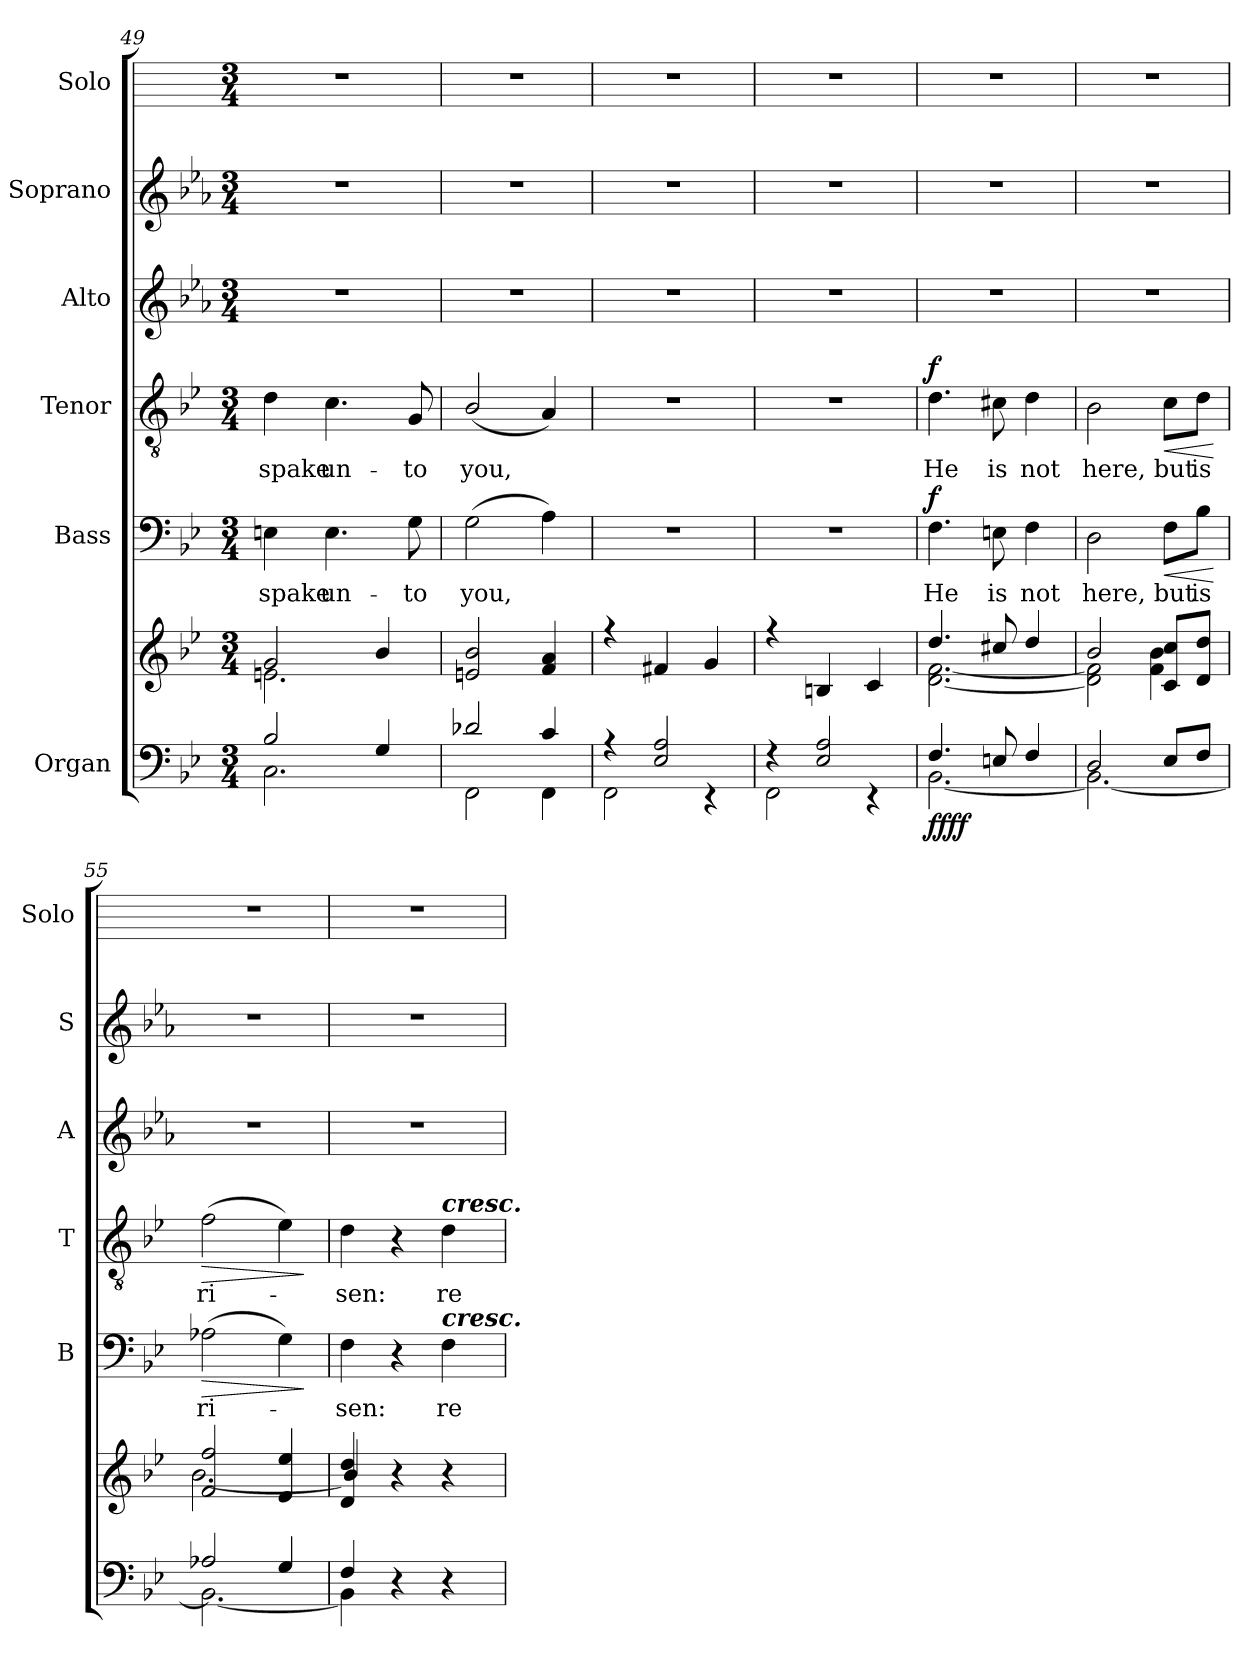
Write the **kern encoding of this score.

**kern	**kern	**dynam	**kern	**text	**dynam	**kern	**text	**dynam	**kern	**kern	**kern
*part6	*part6	*part6	*part5	*part5	*part5	*part4	*part4	*part4	*part3	*part2	*part1
*staff7	*staff6	*staff6/7	*staff5	*staff5	*staff5	*staff4	*staff4	*staff4	*staff3	*staff2	*staff1
*I"Organ	*	*	*I"Bass	*	*	*I"Tenor	*	*	*I"Alto	*I"Soprano	*I"Solo
*	*	*	*I'B	*	*	*I'T	*	*	*I'A	*I'S	*I'Solo
*clefF4	*clefG2	*	*clefF4	*	*	*clefGv2	*	*	*clefG2	*clefG2	*
*k[b-e-]	*k[b-e-]	*	*k[b-e-]	*	*	*k[b-e-]	*	*	*k[b-e-a-]	*k[b-e-a-]	*
*B-:	*B-:	*	*B-:	*	*	*B-:	*	*	*E-:	*E-:	*
*M3/4	*M3/4	*	*M3/4	*	*	*M3/4	*	*	*M3/4	*M3/4	*M3/4
=49	=49	=49	=49	=49	=49	=49	=49	=49	=49	=49	=49
*^	*^	*	*	*	*	*	*	*	*	*	*
!	!	!	!	!	!	!LO:LY:b	!	!	!LO:LY:b	!	!	!	!
2B-/	2.C\	2g	2.en\	.	4En	spake	.	4d	spake	.	2.r	2.r	2.r
!	!	!	!	!	!	!LO:LY:b	!	!	!LO:LY:b	!	!	!	!
.	.	.	.	.	4.E	un-	.	4.c	un-	.	.	.	.
4G/	.	4b-/	.	.	.	.	.	.	.	.	.	.	.
!	!	!	!	!	!	!LO:LY:b	!	!	!LO:LY:b	!	!	!	!
.	.	.	.	.	8G	-to	.	8G	-to	.	.	.	.
=50	=50	=50	=50	=50	=50	=50	=50	=50	=50	=50	=50	=50	=50
!	!	!	!	!	!	!LO:LY:b	!	!	!LO:LY:b	!	!	!	!
2d-X/	2FF\	2en 2b-	2.ryy	.	(>2G\	you,	.	(<2B-/	you,	.	2.r	2.r	2.r
4c/	4FF\	4f 4a	.	.	4A)	.	.	4A)	.	.	.	.	.
=51	=51	=51	=51	=51	=51	=51	=51	=51	=51	=51	=51	=51	=51
!	!	!	!	!	!LO:N:vis=1	!	!	!LO:N:vis=1	!	!	!	!	!
4r	2FF\	4r	2.ryy	.	2.r	.	.	2.r	.	.	2.r	2.r	2.r
2E-/ 2A/	.	4f#X	.	.	.	.	.	.	.	.	.	.	.
.	4r	4g	.	.	.	.	.	.	.	.	.	.	.
=52	=52	=52	=52	=52	=52	=52	=52	=52	=52	=52	=52	=52	=52
!	!	!	!	!	!LO:N:vis=1	!	!	!LO:N:vis=1	!	!	!	!	!
4r	2FF\	4r	2.ryy	.	2.r	.	.	2.r	.	.	2.r	2.r	2.r
2E-/ 2A/	.	4Bn	.	.	.	.	.	.	.	.	.	.	.
.	4r	4c	.	.	.	.	.	.	.	.	.	.	.
=53	=53	=53	=53	=53	=53	=53	=53	=53	=53	=53	=53	=53	=53
!	!	!	!	!LO:DY:b=2	!	!LO:LY:b	!	!	!LO:LY:b	!	!	!	!
!	!	!	!	!LO:DY:n=1:b=2	!	!	!	!	!	!	!	!	!
!	!	!	!	!LO:DY:n=2:b	!	!	!	!	!	!	!	!	!
!	!	!	!	!LO:DY:n=3:b	!	!	!LO:DY:b	!	!	!LO:DY:b	!	!	!
4.F/	[2.BB-\	4.dd/	[2.d\ [2.f\	f f f f	4.F	He	f	4.d	He	f	2.r	2.r	2.r
!	!	!	!	!	!	!LO:LY:b	!	!	!LO:LY:b	!	!	!	!
8En/	.	8cc#X/	.	.	8En	is	.	8c#X	is	.	.	.	.
!	!	!	!	!	!	!LO:LY:b	!	!	!LO:LY:b	!	!	!	!
4F/	.	4dd/	.	.	4F	not	.	4d	not	.	.	.	.
=54	=54	=54	=54	=54	=54	=54	=54	=54	=54	=54	=54	=54	=54
!	!	!	!	!	!	!LO:LY:b	!	!	!LO:LY:b	!	!	!	!
2D/	2.BB-\_	2b-/	2d\] 2f\]	.	2D	here,	.	2B-	here,	.	2.r	2.r	2.r
!	!	!	!	!	!	!LO:LY:b	!LO:HP:b	!	!LO:LY:b	!LO:HP:b	!	!	!
8E-/L	.	8c 8ccL	4f\ 4b-\	.	8F\L	but	<	8c\L	but	<	.	.	.
!	!	!	!	!	!	!LO:LY:b	!	!	!LO:LY:b	!	!	!	!
8F/J	.	8d 8ddJ	.	.	8B-\J	is	.	8d\J	is	.	.	.	.
*v	*v	*	*	*	*	*	*	*	*	*	*	*	*
*	*v	*v	*	*	*	*	*	*	*	*	*	*
.	.	.	.	.	[	.	.	[	.	.	.
=55	=55	=55	=55	=55	=55	=55	=55	=55	=55	=55	=55
*^	*^	*	*	*	*	*	*	*	*	*	*
!	!	!	!	!	!	!LO:LY:b	!LO:HP:b	!	!LO:LY:b	!LO:HP:b	!	!	!
2A-X/	2.BB-\_	2f/ 2ff/	[2.b-\	.	(>2A-X	ri-	>	(>2f	ri-	>	2.r	2.r	2.r
4G/	.	4e-/ 4ee-/	.	.	4G)	.	.	4e-)	.	.	.	.	.
*v	*v	*	*	*	*	*	*	*	*	*	*	*	*
*	*v	*v	*	*	*	*	*	*	*	*	*	*
.	.	.	.	.	]	.	.	]	.	.	.
=56	=56	=56	=56	=56	=56	=56	=56	=56	=56	=56	=56
*^	*^	*	*	*	*	*	*	*	*	*	*
!	!	!	!	!	!	!LO:LY:b	!	!	!LO:LY:b	!	!	!	!
4F/	4BB-\]	4d 4dd	4b-/]	.	4F	sen:	.	4d	sen:	.	2.r	2.r	2.r
2ryy	4r	4r	2ryy	.	4r	.	.	4r	.	.	.	.	.
!	!	!	!	!	!	!	!	!LO:TX:a:Bi:t=cresc.	!	!	!	!	!
!	!	!	!	!	!LO:TX:a:Bi:t=cresc.	!	!	!	!	!	!	!	!
!	!	!	!	!	!	!LO:LY:b	!	!	!LO:LY:b	!	!	!	!
.	4r	4r	.	.	4F	re-	.	4d	re-	.	.	.	.
*v	*v	*	*	*	*	*	*	*	*	*	*	*	*
*	*v	*v	*	*	*	*	*	*	*	*	*	*
=	=	=	=	=	=	=	=	=	=	=	=
*-	*-	*-	*-	*-	*-	*-	*-	*-	*-	*-	*-
